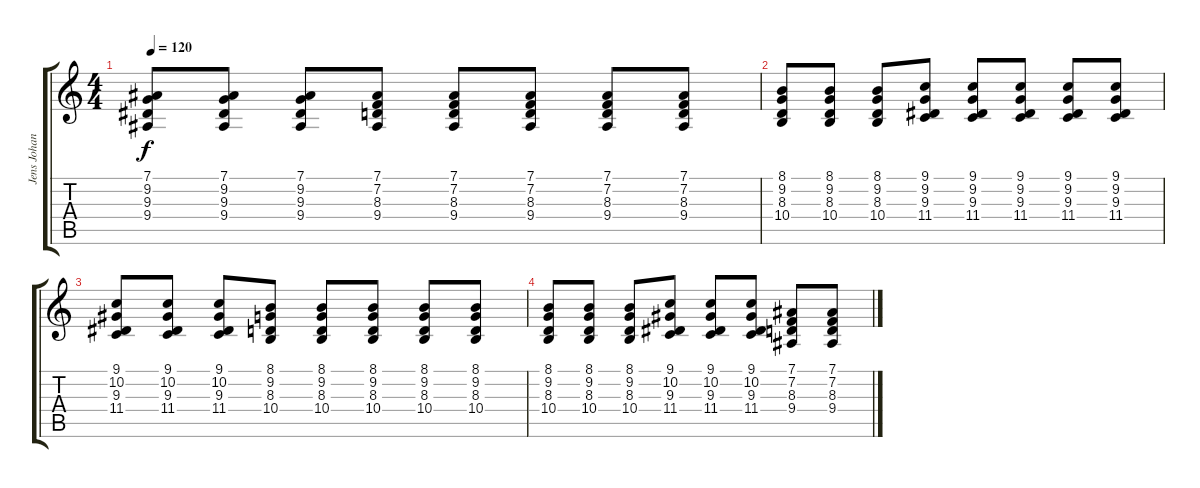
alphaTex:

\track ("Jens Johansson" "Jens Johan") {instrument honkytonkpiano}
\staff {score tabs}
\tuning (Eb4 Bb3 Gb3 Db3 Ab2 Eb2) {hide}
\ts (4 4)
\tempo 120
\clef g2
\ks c
(7.1 9.2 9.3 9.4).8{dy f} (7.1 9.2 9.3 9.4).8 (7.1 9.2 9.3 9.4).8 (7.1 7.2 8.3 9.4).8 (7.1 7.2 8.3 9.4).8 (7.1 7.2 8.3 9.4).8 (7.1 7.2 8.3 9.4).8 (7.1 7.2 8.3 9.4).8 |
(8.1 9.2 8.3 10.4).8 (8.1 9.2 8.3 10.4).8 (8.1 9.2 8.3 10.4).8 (9.1 9.2 9.3 11.4).8 (9.1 9.2 9.3 11.4).8 (9.1 9.2 9.3 11.4).8 (9.1 9.2 9.3 11.4).8 (9.1 9.2 9.3 11.4).8 |
(9.1 10.2 9.3 11.4).8 (9.1 10.2 9.3 11.4).8 (9.1 10.2 9.3 11.4).8 (8.1 9.2 8.3 10.4).8 (8.1 9.2 8.3 10.4).8 (8.1 9.2 8.3 10.4).8 (8.1 9.2 8.3 10.4).8 (8.1 9.2 8.3 10.4).8 |
(8.1 9.2 8.3 10.4).8 (8.1 9.2 8.3 10.4).8 (8.1 9.2 8.3 10.4).8 (9.1 10.2 9.3 11.4).8 (9.1 10.2 9.3 11.4).8 (9.1 10.2 9.3 11.4).8 (7.1 7.2 8.3 9.4).8 (7.1 7.2 8.3 9.4).8
